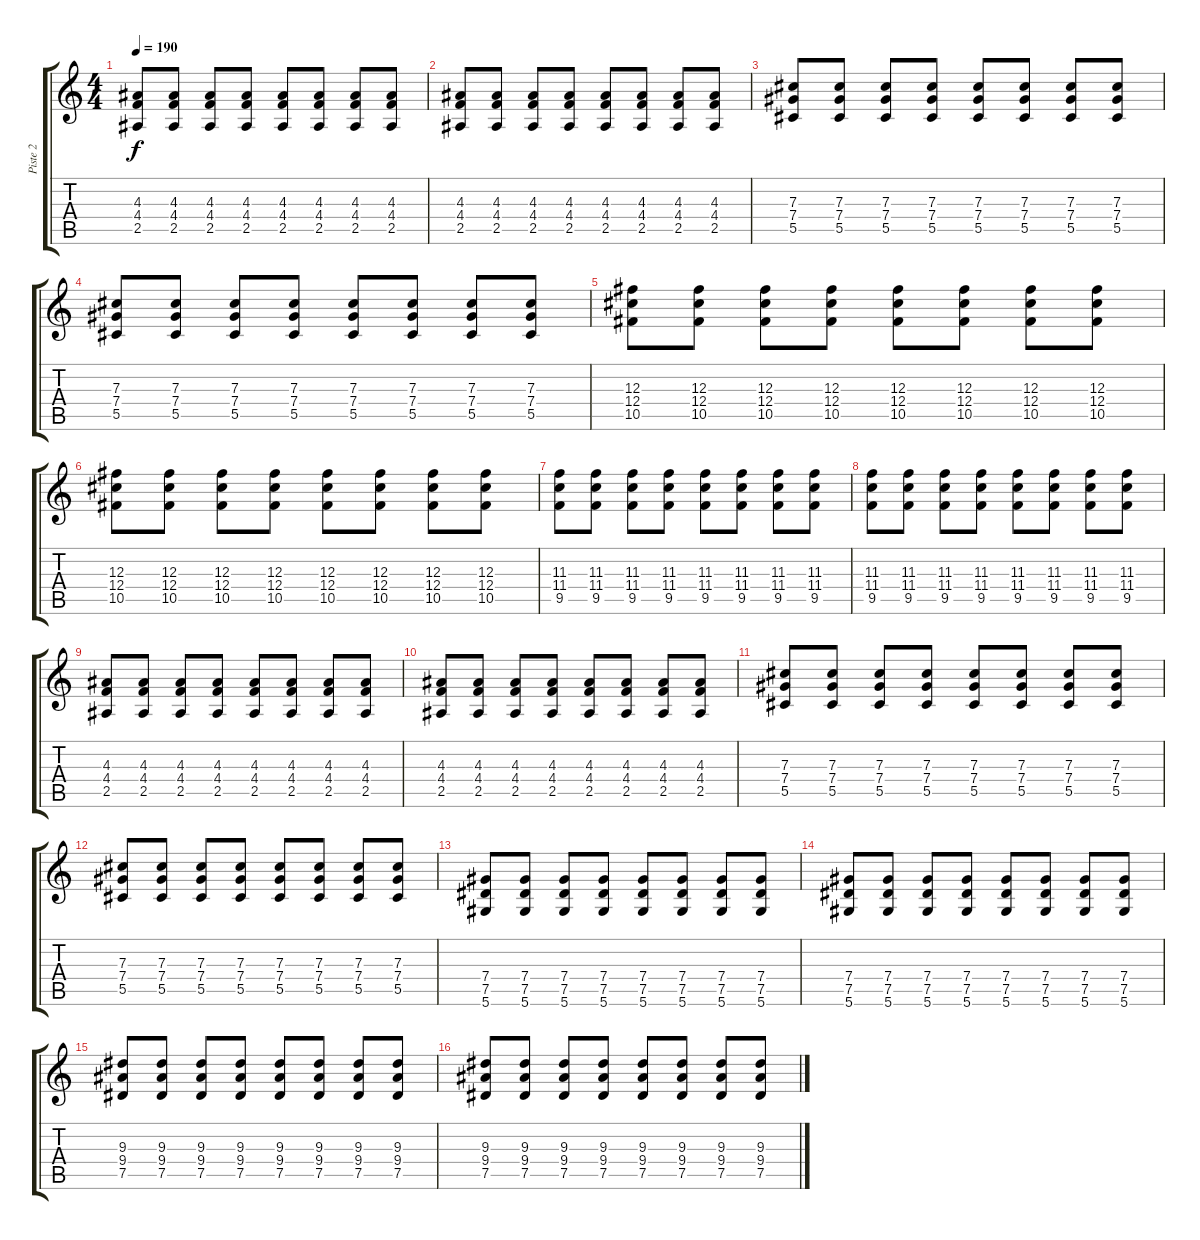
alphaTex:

\track ("Piste 2" "Piste 2") {instrument distortionguitar}
\staff {score tabs}
\tuning (Eb4 Bb3 Gb3 Db3 Ab2 Eb2) {hide}
\ts (4 4)
\tempo 190
\clef g2
\ks c
(4.3 4.4 2.5).8{dy f} (4.3 4.4 2.5).8 (4.3 4.4 2.5).8 (4.3 4.4 2.5).8 (4.3 4.4 2.5).8 (4.3 4.4 2.5).8 (4.3 4.4 2.5).8 (4.3 4.4 2.5).8 |
(4.3 4.4 2.5).8 (4.3 4.4 2.5).8 (4.3 4.4 2.5).8 (4.3 4.4 2.5).8 (4.3 4.4 2.5).8 (4.3 4.4 2.5).8 (4.3 4.4 2.5).8 (4.3 4.4 2.5).8 |
(7.3 7.4 5.5).8 (7.3 7.4 5.5).8 (7.3 7.4 5.5).8 (7.3 7.4 5.5).8 (7.3 7.4 5.5).8 (7.3 7.4 5.5).8 (7.3 7.4 5.5).8 (7.3 7.4 5.5).8 |
(7.3 7.4 5.5).8 (7.3 7.4 5.5).8 (7.3 7.4 5.5).8 (7.3 7.4 5.5).8 (7.3 7.4 5.5).8 (7.3 7.4 5.5).8 (7.3 7.4 5.5).8 (7.3 7.4 5.5).8 |
(12.3 12.4 10.5).8 (12.3 12.4 10.5).8 (12.3 12.4 10.5).8 (12.3 12.4 10.5).8 (12.3 12.4 10.5).8 (12.3 12.4 10.5).8 (12.3 12.4 10.5).8 (12.3 12.4 10.5).8 |
(12.3 12.4 10.5).8 (12.3 12.4 10.5).8 (12.3 12.4 10.5).8 (12.3 12.4 10.5).8 (12.3 12.4 10.5).8 (12.3 12.4 10.5).8 (12.3 12.4 10.5).8 (12.3 12.4 10.5).8 |
(11.3 11.4 9.5).8 (11.3 11.4 9.5).8 (11.3 11.4 9.5).8 (11.3 11.4 9.5).8 (11.3 11.4 9.5).8 (11.3 11.4 9.5).8 (11.3 11.4 9.5).8 (11.3 11.4 9.5).8 |
(11.3 11.4 9.5).8 (11.3 11.4 9.5).8 (11.3 11.4 9.5).8 (11.3 11.4 9.5).8 (11.3 11.4 9.5).8 (11.3 11.4 9.5).8 (11.3 11.4 9.5).8 (11.3 11.4 9.5).8 |
(4.3 4.4 2.5).8 (4.3 4.4 2.5).8 (4.3 4.4 2.5).8 (4.3 4.4 2.5).8 (4.3 4.4 2.5).8 (4.3 4.4 2.5).8 (4.3 4.4 2.5).8 (4.3 4.4 2.5).8 |
(4.3 4.4 2.5).8 (4.3 4.4 2.5).8 (4.3 4.4 2.5).8 (4.3 4.4 2.5).8 (4.3 4.4 2.5).8 (4.3 4.4 2.5).8 (4.3 4.4 2.5).8 (4.3 4.4 2.5).8 |
(7.3 7.4 5.5).8 (7.3 7.4 5.5).8 (7.3 7.4 5.5).8 (7.3 7.4 5.5).8 (7.3 7.4 5.5).8 (7.3 7.4 5.5).8 (7.3 7.4 5.5).8 (7.3 7.4 5.5).8 |
(7.3 7.4 5.5).8 (7.3 7.4 5.5).8 (7.3 7.4 5.5).8 (7.3 7.4 5.5).8 (7.3 7.4 5.5).8 (7.3 7.4 5.5).8 (7.3 7.4 5.5).8 (7.3 7.4 5.5).8 |
(7.4 7.5 5.6).8 (7.4 7.5 5.6).8 (7.4 7.5 5.6).8 (7.4 7.5 5.6).8 (7.4 7.5 5.6).8 (7.4 7.5 5.6).8 (7.4 7.5 5.6).8 (7.4 7.5 5.6).8 |
(7.4 7.5 5.6).8 (7.4 7.5 5.6).8 (7.4 7.5 5.6).8 (7.4 7.5 5.6).8 (7.4 7.5 5.6).8 (7.4 7.5 5.6).8 (7.4 7.5 5.6).8 (7.4 7.5 5.6).8 |
(9.3 9.4 7.5).8 (9.3 9.4 7.5).8 (9.3 9.4 7.5).8 (9.3 9.4 7.5).8 (9.3 9.4 7.5).8 (9.3 9.4 7.5).8 (9.3 9.4 7.5).8 (9.3 9.4 7.5).8 |
(9.3 9.4 7.5).8 (9.3 9.4 7.5).8 (9.3 9.4 7.5).8 (9.3 9.4 7.5).8 (9.3 9.4 7.5).8 (9.3 9.4 7.5).8 (9.3 9.4 7.5).8 (9.3 9.4 7.5).8
